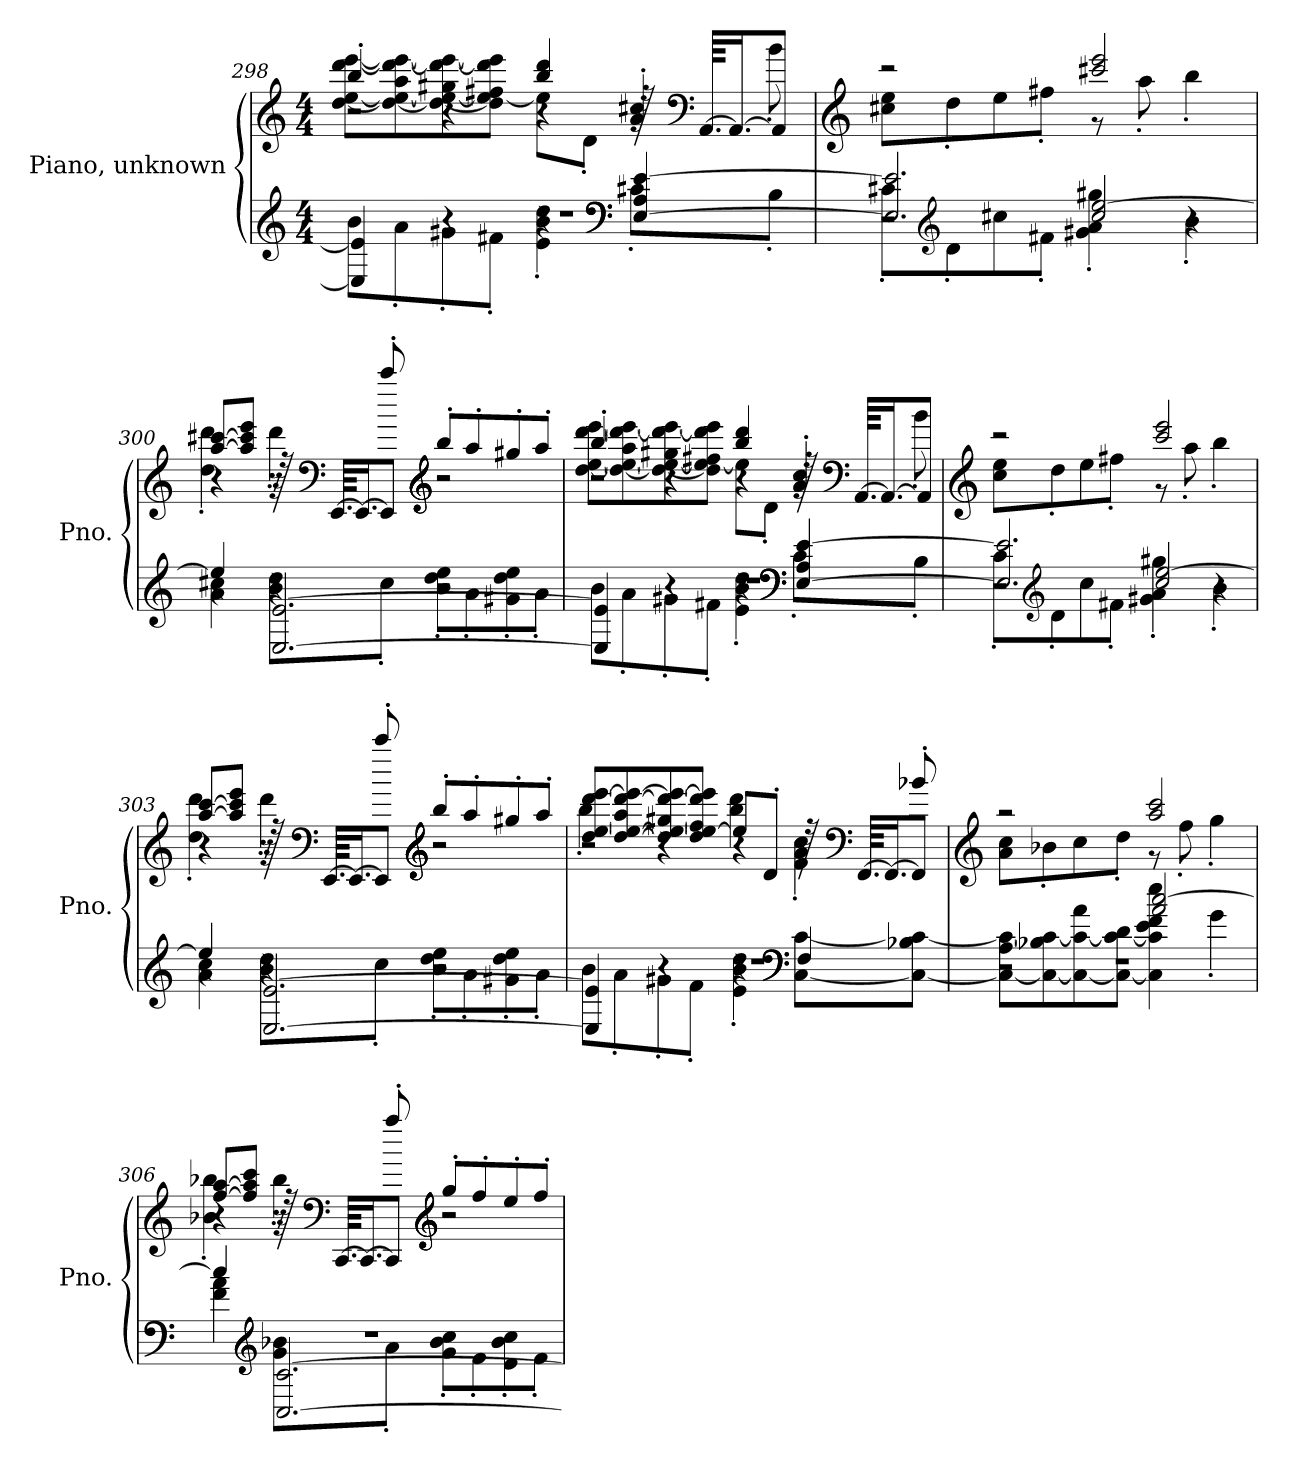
**kern	**kern
*part1	*part1
*staff2	*staff1
*I"Piano, unknown	*
*I'Pno.	*
!!LO:LB:g=z
*clefG2	*clefG2
*k[]	*k[]
*M4/4	*M4/4
=298	=298
*^	*^
*	*^	*	*^
1r	8b\L	4E/] 4e/]	4bb'/	[8dd\ [8ee\ [8ddd\ [8eee\L	2r
.	8a'\	.	.	8dd\_ 8ee\_ 8aa\ 8ddd\_ 8eee\_	.
.	8g#X'\	4r	4r	8dd\_ 8ee\_ 8gg#X\ 8ddd\_ 8eee\_	.
.	8f#X'\J	.	.	8dd\] 8ee\_ 8ff#X\ 8ddd\] 8eee\]J	.
.	4e\' 4b\' 4dd\'	4r	4bb/ 4ddd/	8ee\L]	4r
.	.	.	.	8d'\J	.
*clefF4	*	*	*	*	*
.	8c#X'\L	[4E/ 4A/ [4e/	4a/' 4cc#X/'	8r	128r
*	*	*	*clefF4	*	*
.	.	.	.	.	[64.AA/KKLL
.	.	.	.	.	16.AA/J_
.	8B'\J	.	.	8b'\	8AA/J]
*	*	*	*v	*v	*v
=299	=299	=299	=299
*	*	*	*clefG2
*	*	*	*^
2r	8c#X'\L	2.E/] 2.e/]	2r	8cc#X\ 8ee\L
*clefG2	*	*	*	*
.	8d'\	.	.	8dd'\
.	8cc#X\	.	.	8ee\
.	8f#X'\J	.	.	8ff#X'\J
2cc#/ [2ee/	4g#X\' 4a\' 4gg#X\'	.	2ccc#X/ 2eee/	8r
.	.	.	.	8aa'\
.	4b'\	4r	.	4bb'\
!!LO:LB:g=z
=300	=300	=300	=300	=300
*	*	*	*	*^
4ee/]	4a\ 4cc#X\	4r	[8aa/ [8ccc#X/L	4dd\' 4ddd\'	4r
.	.	.	8aa/] 8ccc#/] 8eee/J	.	.
4r	8b\ 8dd\L	[2.E/ [2.e/	8r	4ddd'\	128r
*	*	*	*clefF4	*	*
.	.	.	.	.	[64.EE/KKLL
.	.	.	.	.	16.EE/J_
.	8cc#'\J	.	8ccc#'/	.	8EE/J]
*	*	*	*clefG2	*	*
2r	8b\' 8dd\' 8ee\'L	.	8bb'/L	2r	2r
.	8a'\	.	8aa'/	.	.
.	8g#X\' 8dd\' 8ee\'	.	8gg#X'/	.	.
.	8a'\J	.	8aa'/J	.	.
=301	=301	=301	=301	=301	=301
1r	8b\L	4E/] 4e/]	4bb'/	[8dd\ [8ee\ [8ddd\ [8eee\L	2r
.	8a'\	.	.	8dd\_ 8ee\_ 8aa\ 8ddd\_ 8eee\_	.
.	8g#X'\	4r	4r	8dd\_ 8ee\_ 8gg#X\ 8ddd\_ 8eee\_	.
.	8f#X'\J	.	.	8dd\] 8ee\_ 8ff#X\ 8ddd\] 8eee\]J	.
.	4e\' 4b\' 4dd\'	4r	4bb/ 4ddd/	8ee\L]	4r
.	.	.	.	8d'\J	.
*clefF4	*	*	*	*	*
.	8c'\L	[4E/ 4A/ [4e/	4a/' 4cc/'	8r	128r
*	*	*	*clefF4	*	*
.	.	.	.	.	[64.AA/KKLL
.	.	.	.	.	16.AA/J_
.	8B'\J	.	.	8b'\	8AA/J]
*	*	*	*v	*v	*v
!!LO:LB:g=z
=302	=302	=302	=302
*	*	*	*clefG2
*	*	*	*^
2r	8c'\L	2.E/] 2.e/]	2r	8cc\ 8ee\L
*clefG2	*	*	*	*
.	8d'\	.	.	8dd'\
.	8cc\	.	.	8ee\
.	8f#X'\J	.	.	8ff#X'\J
2cc/ [2ee/	4g#X\' 4a\' 4gg#X\'	.	2ccc/ 2eee/	8r
.	.	.	.	8aa'\
.	4b'\	4r	.	4bb'\
=303	=303	=303	=303	=303
*	*	*	*	*^
4ee/]	4a\ 4cc\	4r	[8aa/ [8ccc/L	4dd\' 4ddd\'	4r
.	.	.	8aa/] 8ccc/] 8eee/J	.	.
4r	8b\ 8dd\L	[2.E/ [2.e/	8r	4ddd'\	128r
*	*	*	*clefF4	*	*
.	.	.	.	.	[64.EE/KKLL
.	.	.	.	.	16.EE/J_
.	8cc'\J	.	8ccc'/	.	8EE/J]
*	*	*	*clefG2	*	*
2r	8b\' 8dd\' 8ee\'L	.	8bb'/L	2r	2r
.	8a'\	.	8aa'/	.	.
.	8g#X\' 8dd\' 8ee\'	.	8gg#X'/	.	.
.	8a'\J	.	8aa'/J	.	.
!!LO:PB:g=z	!!	!!
=304	=304	=304	=304	=304	=304
1r	8b\L	4E/] 4e/]	[8dd/ [8ee/ [8ddd/ [8eee/L	4bb'\	2r
.	8a'\	.	8dd/_ 8ee/_ 8aa/ 8ddd/_ 8eee/_	.	.
.	8g#X'\	4r	8dd/_ 8ee/_ 8gg#X/ 8ddd/_ 8eee/_	4r	.
.	8f'\J	.	8dd/] 8ee/_ 8ff/ 8ddd/] 8eee/]J	.	.
.	4e\' 4b\' 4dd\'	4r	8ee/L]	4bb\ 4ddd\	4r
.	.	.	8d'/J	.	.
*clefF4	*	*	*	*	*
.	[8C\ [8c\L	4F/	8r	4f\' 4a\' 4cc\'	128r
*	*	*	*clefF4	*	*
.	.	.	.	.	[64.FF/KKLL
.	.	.	.	.	16.FF/J_
.	8C\_ 8B-X\ 8c\_J	.	8b-X'/	.	8FF/J]
*	*	*	*v	*v	*v
=305	=305	=305	=305
*	*	*	*clefG2
*	*	*	*^
1r	8C\_ 8A\ 8c\_L	2r	2r	8a\ 8cc\L
.	8C\_ 8B-X\ 8c\_	.	.	8b-X'\
.	8C\_ 8c\_ 8a\	.	.	8cc\
.	8C\_ 8c\_ 8d\J	.	.	8dd'\J
.	4C\] 4c\] 4e\ 4f\ 4ee\	2a/ [2cc/	2aa/ 2ccc/	8r
.	.	.	.	8ff'\
.	4g'\	.	.	4gg'\
!!LO:LB:g=z
=306	=306	=306	=306	=306
*	*	*	*	*^
1r	4f\ 4a\	4cc/]	[8ff/ [8aa/L	4b-X\' 4bb-X\'	4r
.	.	.	8ff/] 8aa/] 8ccc/J	.	.
*clefG2	*	*	*	*	*
.	8g\ 8b-X\L	[2.C/ [2.c/	8r	4bb-'\	128r
*	*	*	*clefF4	*	*
.	.	.	.	.	[64.CC/KKLL
.	.	.	.	.	16.CC/J_
.	8a'\J	.	8aa'/	.	8CC/J]
*	*	*	*clefG2	*	*
.	8g\' 8b-\' 8cc\'L	.	8gg'/L	2r	2r
.	8f'\	.	8ff'/	.	.
.	8e\' 8b-\' 8cc\'	.	8ee'/	.	.
.	8f'\J	.	8ff'/J	.	.
*v	*v	*v	*	*	*
*	*v	*v	*v
=	=
*-	*-
